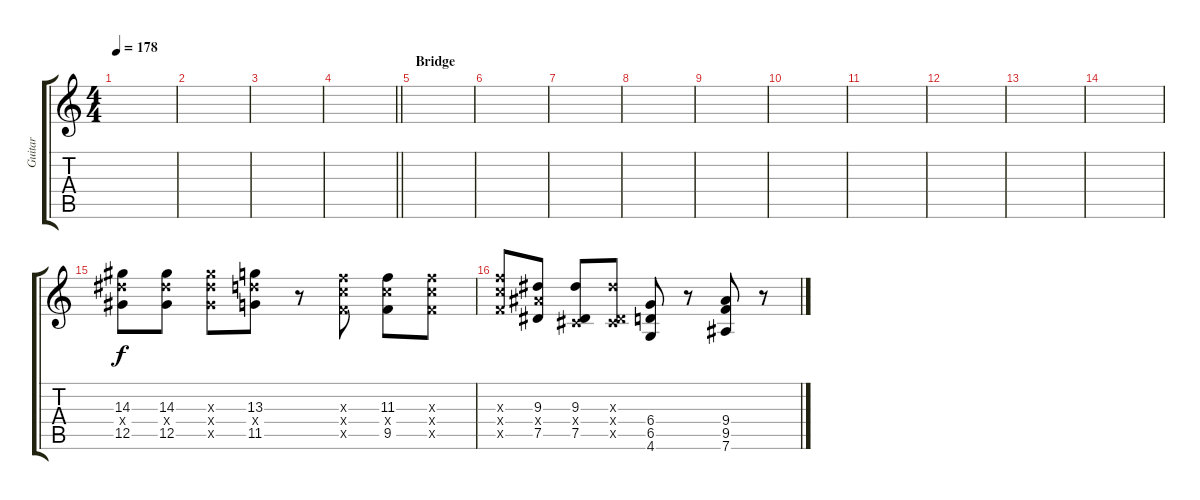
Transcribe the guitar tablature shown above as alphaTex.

\track ("Guitar" "Guitar") {instrument distortionguitar}
\staff {score tabs}
\tuning (Eb4 Bb3 Gb3 Db3 Ab2 Eb2) {hide}
\ts (4 4)
\tempo 178
\clef g2
\ks c
|
|
|
\barLineRight lightlight
|
\section ("" "Bridge")
|
|
|
|
|
|
|
|
|
|
(14.3 14.4{x} 12.5).8 (14.3 14.4{x} 12.5).8 (14.3{x} 14.4{x} 12.5{x}).8 (13.3 13.4{x} 11.5).8 r.8 (11.3{x} 11.4{x} 9.5{x}).8 (11.3 11.4{x} 9.5).8 (11.3{x} 11.4{x} 9.5{x}).8 |
(11.3{x} 11.4{x} 9.5{x}).8 (9.3 9.4{x} 7.5).8 (9.3 0.4{x} 7.5).8 (9.3{x} 0.4{x} 7.5{x}).8 (6.4 6.5 4.6).8 r.8 (9.4 9.5 7.6).8 r.8
